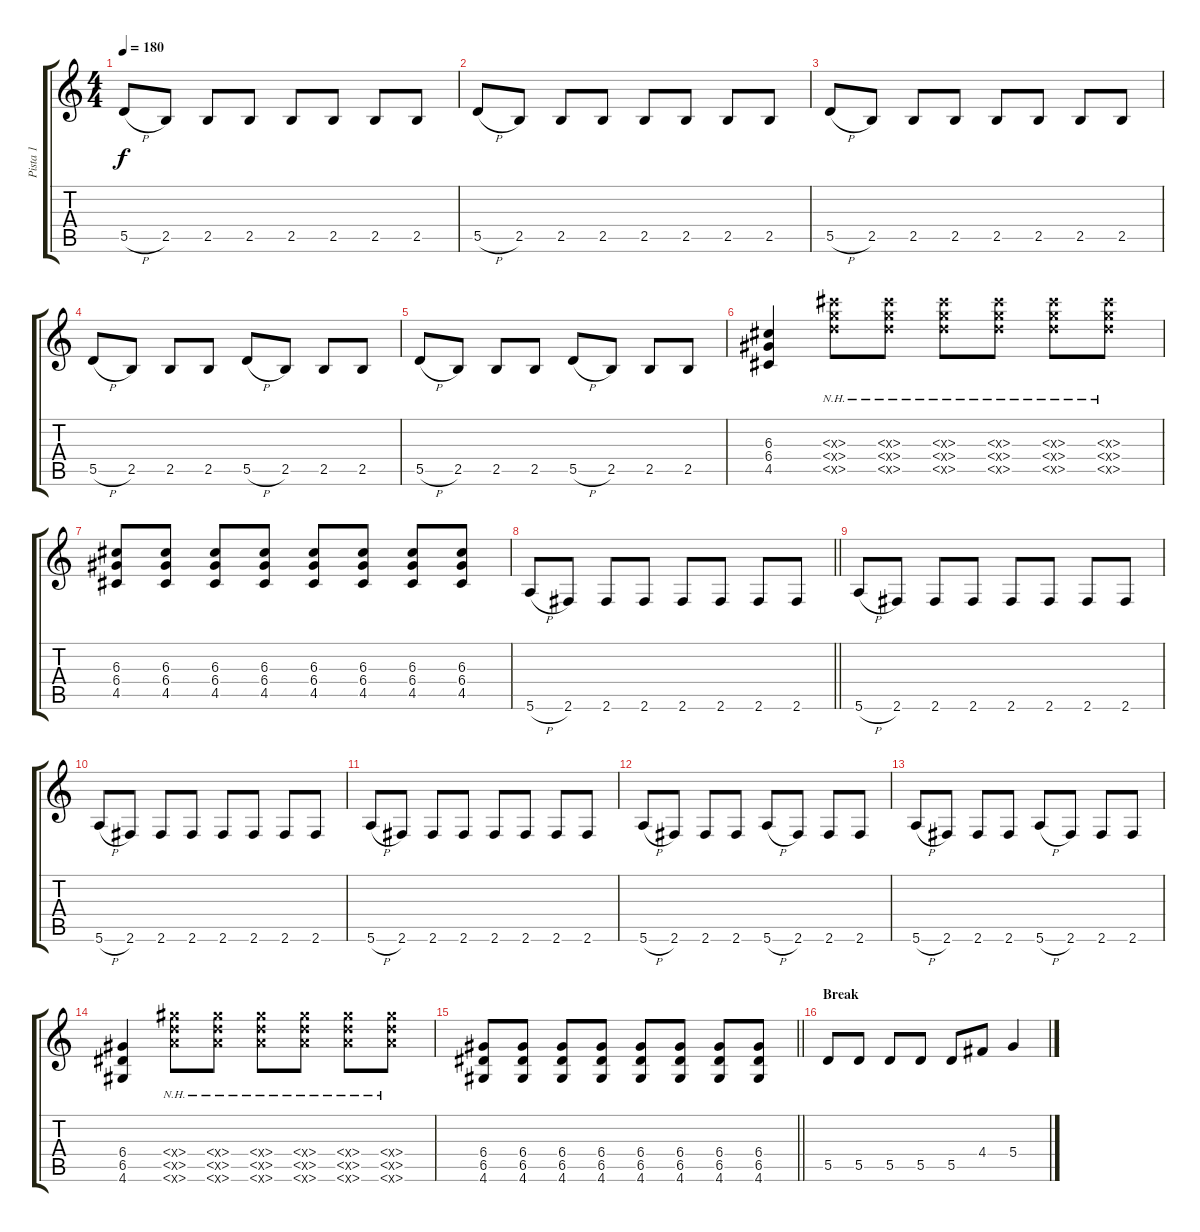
\track ("Pista 1" "Pista 1") {instrument distortionguitar}
\staff {score tabs}
\tuning (E4 B3 G3 D3 A2 E2) {hide}
\ts (4 4)
\tempo 180
\clef g2
\ks c
5.5{h}.8{dy f} 2.5.8 2.5.8 2.5.8 2.5.8 2.5.8 2.5.8 2.5.8 |
5.5{h}.8 2.5.8 2.5.8 2.5.8 2.5.8 2.5.8 2.5.8 2.5.8 |
5.5{h}.8 2.5.8 2.5.8 2.5.8 2.5.8 2.5.8 2.5.8 2.5.8 |
5.5{h}.8 2.5.8 2.5.8 2.5.8 5.5{h}.8 2.5.8 2.5.8 2.5.8 |
5.5{h}.8 2.5.8 2.5.8 2.5.8 5.5{h}.8 2.5.8 2.5.8 2.5.8 |
(6.3 6.4 4.5).4 (6.3{nh x} 6.4{nh x} 4.5{nh x}).8 (6.3{nh x} 6.4{nh x} 4.5{nh x}).8 (6.3{nh x} 6.4{nh x} 4.5{nh x}).8 (6.3{nh x} 6.4{nh x} 4.5{nh x}).8 (6.3{nh x} 6.4{nh x} 4.5{nh x}).8 (6.3{nh x} 6.4{nh x} 4.5{nh x}).8 |
(6.3 6.4 4.5).8 (6.3 6.4 4.5).8 (6.3 6.4 4.5).8 (6.3 6.4 4.5).8 (6.3 6.4 4.5).8 (6.3 6.4 4.5).8 (6.3 6.4 4.5).8 (6.3 6.4 4.5).8 |
\barLineRight lightlight
5.6{h}.8 2.6.8 2.6.8 2.6.8 2.6.8 2.6.8 2.6.8 2.6.8 |
\section ("" "")
5.6{h}.8 2.6.8 2.6.8 2.6.8 2.6.8 2.6.8 2.6.8 2.6.8 |
5.6{h}.8 2.6.8 2.6.8 2.6.8 2.6.8 2.6.8 2.6.8 2.6.8 |
5.6{h}.8 2.6.8 2.6.8 2.6.8 2.6.8 2.6.8 2.6.8 2.6.8 |
5.6{h}.8 2.6.8 2.6.8 2.6.8 5.6{h}.8 2.6.8 2.6.8 2.6.8 |
5.6{h}.8 2.6.8 2.6.8 2.6.8 5.6{h}.8 2.6.8 2.6.8 2.6.8 |
(6.4 6.5 4.6).4 (6.4{nh x} 6.5{nh x} 4.6{nh x}).8 (6.4{nh x} 6.5{nh x} 4.6{nh x}).8 (6.4{nh x} 6.5{nh x} 4.6{nh x}).8 (6.4{nh x} 6.5{nh x} 4.6{nh x}).8 (6.4{nh x} 6.5{nh x} 4.6{nh x}).8 (6.4{nh x} 6.5{nh x} 4.6{nh x}).8 |
\barLineRight lightlight
(6.4 6.5 4.6).8 (6.4 6.5 4.6).8 (6.4 6.5 4.6).8 (6.4 6.5 4.6).8 (6.4 6.5 4.6).8 (6.4 6.5 4.6).8 (6.4 6.5 4.6).8 (6.4 6.5 4.6).8 |
\section ("" "Break")
5.5.8 5.5.8 5.5.8 5.5.8 5.5.8 4.4.8 5.4.4
